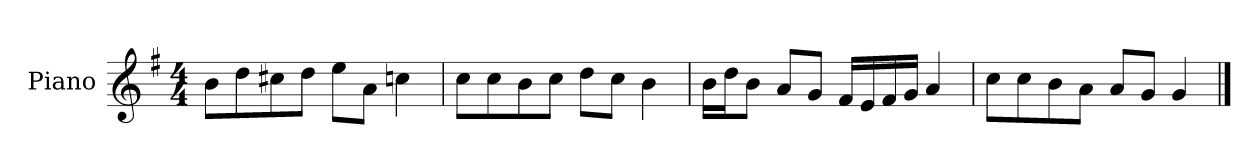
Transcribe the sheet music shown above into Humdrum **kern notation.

**kern
*part1
*staff1
*I"Piano
*I'P-no
*clefG2
*k[f#]
*M4/4
*MM90
=1
8b\L
8dd\
8cc#X\
8dd\J
8ee\L
8a\J
4ccn\
=2
8cc\L
8cc\
8b\
8cc\J
8dd\L
8cc\J
4b\
=3
16b\LL
16dd\J
8b\J
8a/L
8g/J
16f#/LL
16e/
16f#/
16g/JJ
4a/
=4
8cc\L
8cc\
8b\
8a\J
8a/L
8g/J
4g/
==
*-
